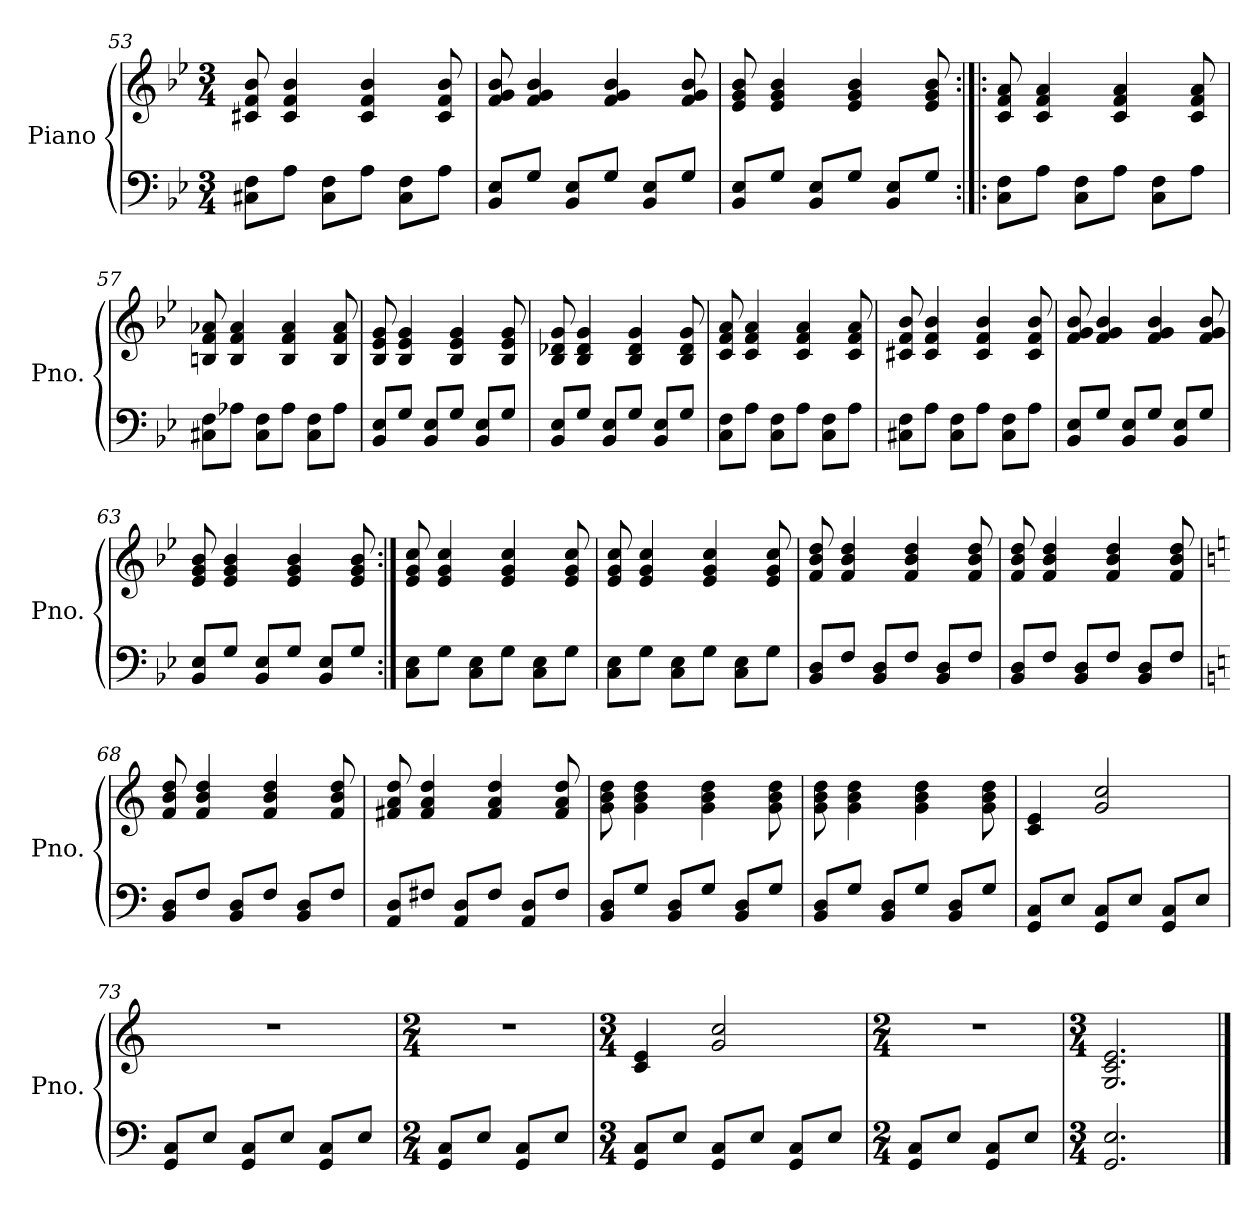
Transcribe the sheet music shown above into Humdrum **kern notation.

**kern	**kern
*part1	*part1
*staff2	*staff1
*I"Piano	*
*I'Pno.	*
*clefF4	*clefG2
*k[b-e-]	*k[b-e-]
*B-:	*B-:
*M3/4	*M3/4
=53	=53
8C#X\ 8F\L	8c#X/ 8f/ 8b-/
8A\J	4c#/ 4f/ 4b-/
8C#\ 8F\L	.
8A\J	4c#/ 4f/ 4b-/
8C#\ 8F\L	.
8A\J	8c#/ 8f/ 8b-/
!!LO:LB:g=z
=54	=54
8BB-/ 8E-/L	8f/ 8g/ 8b-/
8G/J	4f/ 4g/ 4b-/
8BB-/ 8E-/L	.
8G/J	4f/ 4g/ 4b-/
8BB-/ 8E-/L	.
8G/J	8f/ 8g/ 8b-/
=55	=55
8BB-/ 8E-/L	8e-/ 8g/ 8b-/
8G/J	4e-/ 4g/ 4b-/
8BB-/ 8E-/L	.
8G/J	4e-/ 4g/ 4b-/
8BB-/ 8E-/L	.
8G/J	8e-/ 8g/ 8b-/
=56:|!|:	=56:|!|:
8C\ 8F\L	8c/ 8f/ 8a/
8A\J	4c/ 4f/ 4a/
8C\ 8F\L	.
8A\J	4c/ 4f/ 4a/
8C\ 8F\L	.
8A\J	8c/ 8f/ 8a/
=57	=57
8C#X\ 8F\L	8Bn/ 8f/ 8a-X/
8A-X\J	4B/ 4f/ 4a-/
8C#\ 8F\L	.
8A-\J	4B/ 4f/ 4a-/
8C#\ 8F\L	.
8A-\J	8B/ 8f/ 8a-/
=58	=58
8BB-/ 8E-/L	8B-/ 8e-/ 8g/
8G/J	4B-/ 4e-/ 4g/
8BB-/ 8E-/L	.
8G/J	4B-/ 4e-/ 4g/
8BB-/ 8E-/L	.
8G/J	8B-/ 8e-/ 8g/
!!LO:LB:g=z
=59	=59
8BB-/ 8E-/L	8B-/ 8d-X/ 8g/
8G/J	4B-/ 4d-/ 4g/
8BB-/ 8E-/L	.
8G/J	4B-/ 4d-/ 4g/
8BB-/ 8E-/L	.
8G/J	8B-/ 8d-/ 8g/
=60	=60
8C\ 8F\L	8c/ 8f/ 8a/
8A\J	4c/ 4f/ 4a/
8C\ 8F\L	.
8A\J	4c/ 4f/ 4a/
8C\ 8F\L	.
8A\J	8c/ 8f/ 8a/
=61	=61
8C#X\ 8F\L	8c#X/ 8f/ 8b-/
8A\J	4c#/ 4f/ 4b-/
8C#\ 8F\L	.
8A\J	4c#/ 4f/ 4b-/
8C#\ 8F\L	.
8A\J	8c#/ 8f/ 8b-/
=62	=62
8BB-/ 8E-/L	8f/ 8g/ 8b-/
8G/J	4f/ 4g/ 4b-/
8BB-/ 8E-/L	.
8G/J	4f/ 4g/ 4b-/
8BB-/ 8E-/L	.
8G/J	8f/ 8g/ 8b-/
=63	=63
8BB-/ 8E-/L	8e-/ 8g/ 8b-/
8G/J	4e-/ 4g/ 4b-/
8BB-/ 8E-/L	.
8G/J	4e-/ 4g/ 4b-/
8BB-/ 8E-/L	.
8G/J	8e-/ 8g/ 8b-/
!!LO:LB:g=z
=64:|!	=64:|!
8C\ 8E-\L	8e-/ 8g/ 8cc/
8G\J	4e-/ 4g/ 4cc/
8C\ 8E-\L	.
8G\J	4e-/ 4g/ 4cc/
8C\ 8E-\L	.
8G\J	8e-/ 8g/ 8cc/
=65	=65
8C\ 8E-\L	8e-/ 8g/ 8cc/
8G\J	4e-/ 4g/ 4cc/
8C\ 8E-\L	.
8G\J	4e-/ 4g/ 4cc/
8C\ 8E-\L	.
8G\J	8e-/ 8g/ 8cc/
=66	=66
8BB-/ 8D/L	8f/ 8b-/ 8dd/
8F/J	4f/ 4b-/ 4dd/
8BB-/ 8D/L	.
8F/J	4f/ 4b-/ 4dd/
8BB-/ 8D/L	.
8F/J	8f/ 8b-/ 8dd/
=67	=67
8BB-/ 8D/L	8f/ 8b-/ 8dd/
8F/J	4f/ 4b-/ 4dd/
8BB-/ 8D/L	.
8F/J	4f/ 4b-/ 4dd/
8BB-/ 8D/L	.
8F/J	8f/ 8b-/ 8dd/
=68	=68
*k[]	*k[]
*C:	*C:
8BB/ 8D/L	8f/ 8b/ 8dd/
8F/J	4f/ 4b/ 4dd/
8BB/ 8D/L	.
8F/J	4f/ 4b/ 4dd/
8BB/ 8D/L	.
8F/J	8f/ 8b/ 8dd/
!!LO:PB:g=z
=69	=69
8AA/ 8D/L	8f#X/ 8a/ 8dd/
8F#X/J	4f#/ 4a/ 4dd/
8AA/ 8D/L	.
8F#/J	4f#/ 4a/ 4dd/
8AA/ 8D/L	.
8F#/J	8f#/ 8a/ 8dd/
=70	=70
8BB/ 8D/L	8g\ 8b\ 8dd\
8G/J	4g\ 4b\ 4dd\
8BB/ 8D/L	.
8G/J	4g\ 4b\ 4dd\
8BB/ 8D/L	.
8G/J	8g\ 8b\ 8dd\
=71	=71
8BB/ 8D/L	8g\ 8b\ 8dd\
8G/J	4g\ 4b\ 4dd\
8BB/ 8D/L	.
8G/J	4g\ 4b\ 4dd\
8BB/ 8D/L	.
8G/J	8g\ 8b\ 8dd\
=72	=72
8GG/ 8C/L	4c/ 4e/
8E/J	.
8GG/ 8C/L	2g/ 2cc/
8E/J	.
8GG/ 8C/L	.
8E/J	.
=73	=73
8GG/ 8C/L	2.r
8E/J	.
8GG/ 8C/L	.
8E/J	.
8GG/ 8C/L	.
8E/J	.
=74	=74
*M2/4	*M2/4
8GG/ 8C/L	2r
8E/J	.
8GG/ 8C/L	.
8E/J	.
!!LO:LB:g=z
=75	=75
*M3/4	*M3/4
8GG/ 8C/L	4c/ 4e/
8E/J	.
8GG/ 8C/L	2g/ 2cc/
8E/J	.
8GG/ 8C/L	.
8E/J	.
=76	=76
*M2/4	*M2/4
8GG/ 8C/L	2r
8E/J	.
8GG/ 8C/L	.
8E/J	.
=77	=77
*M3/4	*M3/4
2.GG/ 2.E/	2.G/ 2.c/ 2.e/
==	==
*-	*-
